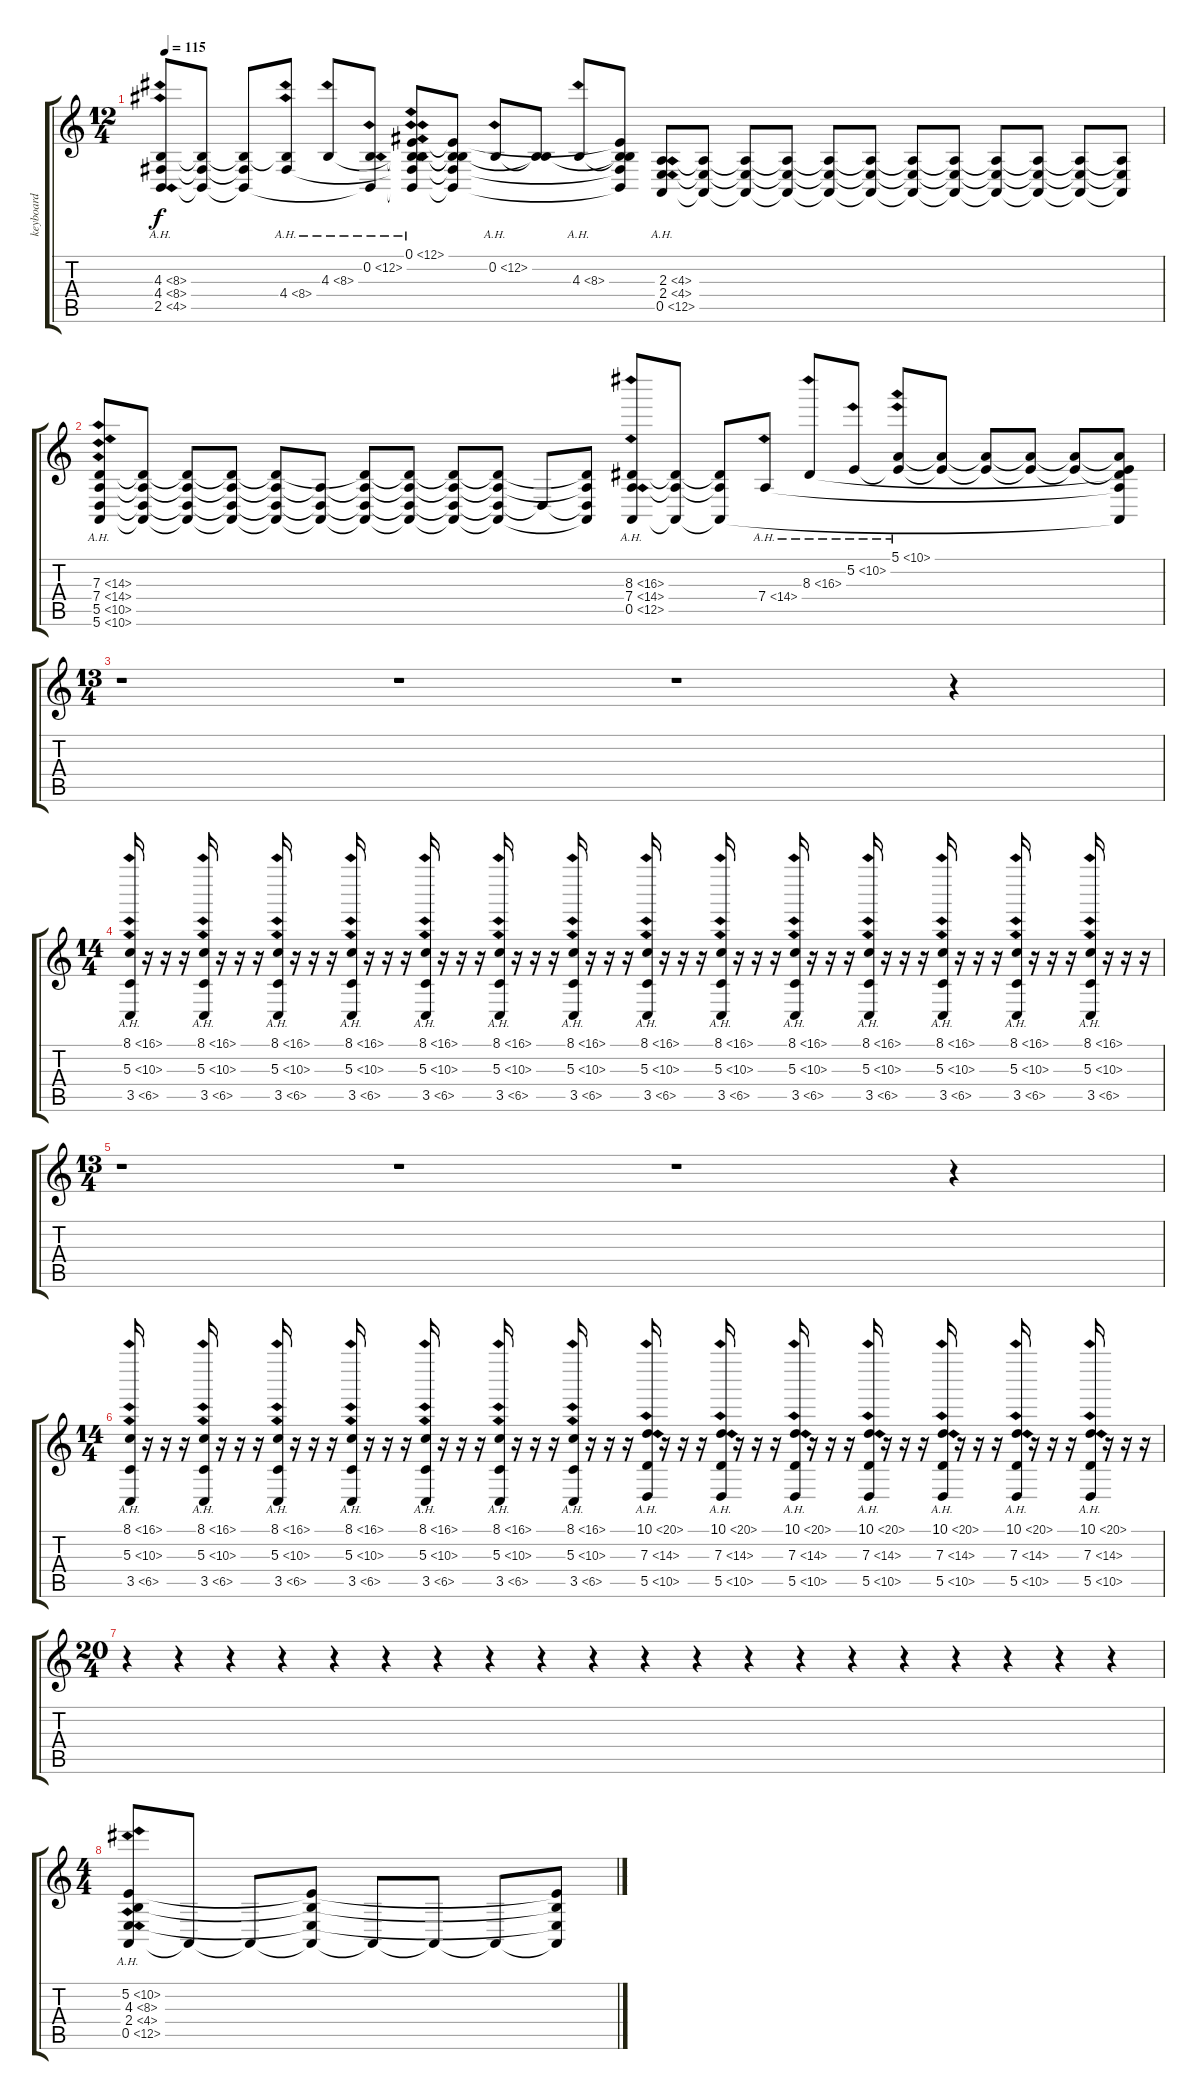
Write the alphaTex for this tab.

\track ("keyboard" "keyboard") {instrument stringensemble1}
\staff {score tabs}
\tuning (E4 B3 G3 D3 A2 E2) {hide}
\ts (12 4)
\tempo 115
\clef g2
\ks c
(4.3{ah 4} 4.4{ah 4} 2.5{ah 2}).8{dy f} (4.3{t} 4.4{t} 2.5{t}).8 (4.3{t} 4.4{t} 2.5{t}).8 (4.3{ah 4 t} 4.4{ah 4}).8 4.3{ah 4}.8 (0.2{ah 12} 2.5{ah 12 t}).8 (0.1{ah 12} 0.2{ah 12 t} 4.3{ah 12 t} 4.4{ah 12 t} 2.5{ah 12 t}).8 (0.1{t} 0.2{t} 4.3{t} 4.4{t} 2.5{t}).8 0.2{ah 12}.8 (0.2{t} 4.3{t}).8 4.3{ah 4}.8 (0.1{t} 0.2{t} 4.3{t} 4.4{t} 2.5{t}).8 (2.3{ah 2} 2.4{ah 2} 0.5{ah 12}).8 (2.3{t} 2.4{t} 0.5{t}).8 (2.3{t} 2.4{t} 0.5{t}).8 (2.3{t} 2.4{t} 0.5{t}).8 (2.3{t} 2.4{t} 0.5{t}).8 (2.3{t} 2.4{t} 0.5{t}).8 (2.3{t} 2.4{t} 0.5{t}).8 (2.3{t} 2.4{t} 0.5{t}).8 (2.3{t} 2.4{t} 0.5{t}).8 (2.3{t} 2.4{t} 0.5{t}).8 (2.3{t} 2.4{t} 0.5{t}).8 (2.3{t} 2.4{t} 0.5{t}).8 |
(7.3{ah 7} 7.4{ah 7} 5.5{ah 5} 5.6{ah 5}).8 (7.3{t} 7.4{t} 5.5{t} 5.6{t}).8 (7.3{t} 7.4{t} 5.5{t} 5.6{t}).8 (7.3{t} 7.4{t} 5.5{t} 5.6{t}).8 (7.3{t} 7.4{t} 5.5{t} 5.6{t}).8 (7.4{t} 5.5{t} 5.6{t}).8 (7.3{t} 7.4{t} 5.5{t} 5.6{t}).8 (7.3{t} 7.4{t} 5.5{t} 5.6{t}).8 (7.3{t} 7.4{t} 5.5{t} 5.6{t}).8 (7.3{t} 7.4{t} 5.5{t} 5.6{t}).8 5.5{t}.8 (7.3{t} 7.4{t} 5.5{t} 5.6{t}).8 (8.3{ah 8} 7.4{ah 7} 0.5{ah 12}).8 (8.3{t} 7.4{t} 0.5{t}).8 (8.3{t} 7.4{t} 0.5{t}).8 7.4{ah 7}.8 8.3{ah 8}.8 5.2{ah 5}.8 (5.1{ah 5} 5.2{ah 5 t}).8 (5.1{t} 5.2{t}).8 (5.1{t} 5.2{t}).8 (5.1{t} 5.2{t}).8 (5.1{t} 5.2{t}).8 (5.1{t} 5.2{t} 8.3{t} 7.4{t} 0.5{t}).8 |
\ts (13 4)
r.1 r.1 r.1 r.4 |
\ts (14 4)
(8.1{ah 8} 5.3{ah 5} 3.5{ah 3}).16{instrument stringensemble1} r.16 r.16 r.16 (8.1{ah 8} 5.3{ah 5} 3.5{ah 3}).16 r.16 r.16 r.16 (8.1{ah 8} 5.3{ah 5} 3.5{ah 3}).16 r.16 r.16 r.16 (8.1{ah 8} 5.3{ah 5} 3.5{ah 3}).16 r.16 r.16 r.16 (8.1{ah 8} 5.3{ah 5} 3.5{ah 3}).16 r.16 r.16 r.16 (8.1{ah 8} 5.3{ah 5} 3.5{ah 3}).16 r.16 r.16 r.16 (8.1{ah 8} 5.3{ah 5} 3.5{ah 3}).16 r.16 r.16 r.16 (8.1{ah 8} 5.3{ah 5} 3.5{ah 3}).16 r.16 r.16 r.16 (8.1{ah 8} 5.3{ah 5} 3.5{ah 3}).16 r.16 r.16 r.16 (8.1{ah 8} 5.3{ah 5} 3.5{ah 3}).16 r.16 r.16 r.16 (8.1{ah 8} 5.3{ah 5} 3.5{ah 3}).16 r.16 r.16 r.16 (8.1{ah 8} 5.3{ah 5} 3.5{ah 3}).16 r.16 r.16 r.16 (8.1{ah 8} 5.3{ah 5} 3.5{ah 3}).16 r.16 r.16 r.16 (8.1{ah 8} 5.3{ah 5} 3.5{ah 3}).16 r.16 r.16 r.16 |
\ts (13 4)
r.1 r.1 r.1 r.4 |
\ts (14 4)
(8.1{ah 8} 5.3{ah 5} 3.5{ah 3}).16 r.16 r.16 r.16 (8.1{ah 8} 5.3{ah 5} 3.5{ah 3}).16 r.16 r.16 r.16 (8.1{ah 8} 5.3{ah 5} 3.5{ah 3}).16 r.16 r.16 r.16 (8.1{ah 8} 5.3{ah 5} 3.5{ah 3}).16 r.16 r.16 r.16 (8.1{ah 8} 5.3{ah 5} 3.5{ah 3}).16 r.16 r.16 r.16 (8.1{ah 8} 5.3{ah 5} 3.5{ah 3}).16 r.16 r.16 r.16 (8.1{ah 8} 5.3{ah 5} 3.5{ah 3}).16 r.16 r.16 r.16 (10.1{ah 10} 7.3{ah 7} 5.5{ah 5}).16 r.16 r.16 r.16 (10.1{ah 10} 7.3{ah 7} 5.5{ah 5}).16 r.16 r.16 r.16 (10.1{ah 10} 7.3{ah 7} 5.5{ah 5}).16 r.16 r.16 r.16 (10.1{ah 10} 7.3{ah 7} 5.5{ah 5}).16 r.16 r.16 r.16 (10.1{ah 10} 7.3{ah 7} 5.5{ah 5}).16 r.16 r.16 r.16 (10.1{ah 10} 7.3{ah 7} 5.5{ah 5}).16 r.16 r.16 r.16 (10.1{ah 10} 7.3{ah 7} 5.5{ah 5}).16 r.16 r.16 r.16 |
\ts (20 4)
r.4 r.4 r.4 r.4 r.4 r.4 r.4 r.4 r.4 r.4 r.4 r.4 r.4 r.4 r.4 r.4 r.4 r.4 r.4 r.4 |
\ts (4 4)
(5.2{ah 5} 4.3{ah 4} 2.4{ah 2} 0.5{ah 12}).8{instrument stringensemble1} 0.5{t}.8 0.5{t}.8 (5.2{t} 4.3{t} 2.4{t} 0.5{t}).8 0.5{t}.8 0.5{t}.8 0.5{t}.8 (5.2{t} 4.3{t} 2.4{t} 0.5{t}).8
